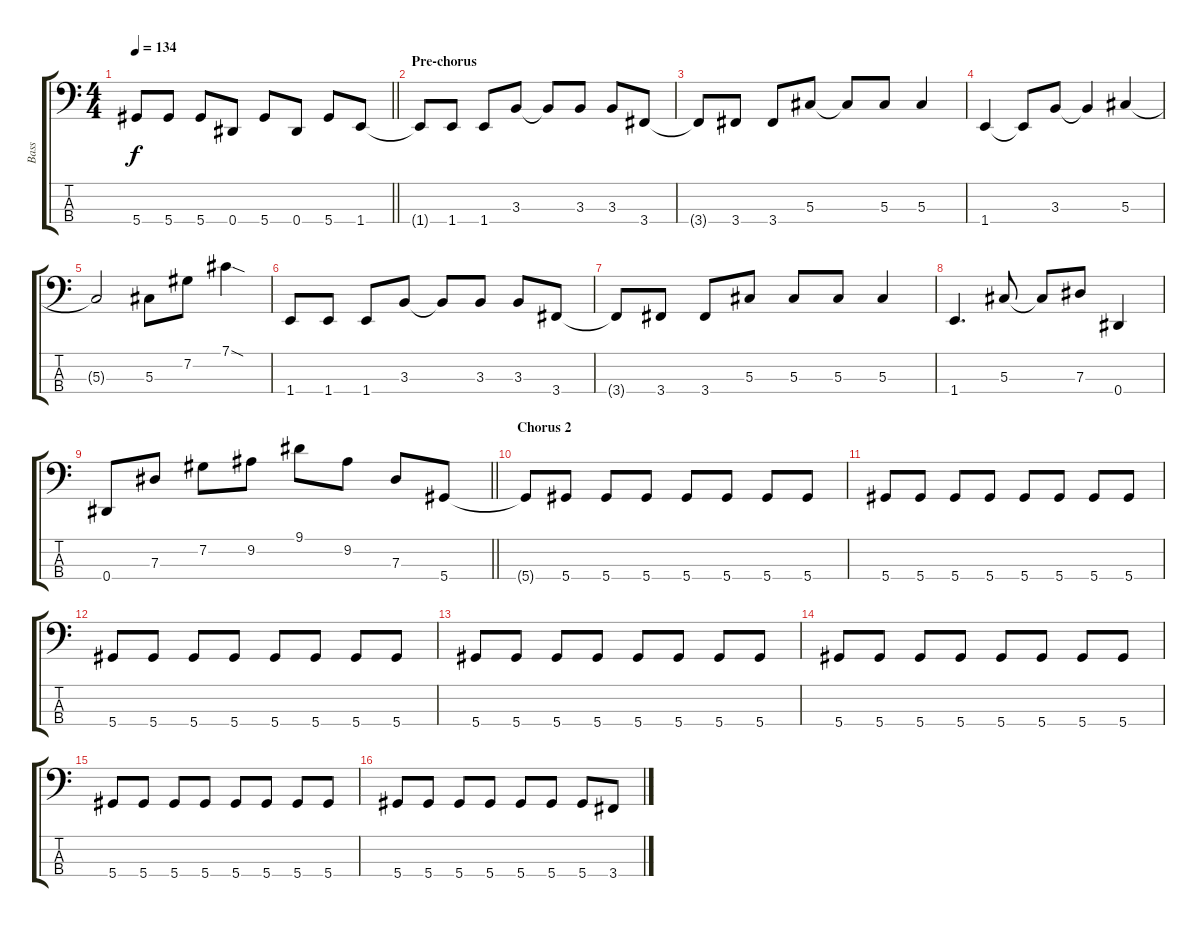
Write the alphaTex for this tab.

\track ("Bass" "Bass") {instrument electricbassfinger}
\staff {score tabs}
\tuning (Gb2 Db2 Ab1 Eb1) {hide}
\ts (4 4)
\tempo 134
\clef f4
\barLineRight lightlight
\ks c
5.4.8{dy f} 5.4.8 5.4.8 0.4.8 5.4.8 0.4.8 5.4.8 1.4.8 |
\section ("" "Pre-chorus")
1.4{t}.8 1.4.8 1.4.8 3.3.8 3.3{t}.8 3.3.8 3.3.8 3.4.8 |
3.4{t}.8 3.4.8 3.4.8 5.3.8 5.3{t}.8 5.3.8 5.3.4 |
1.4.4 1.4{t}.8 3.3.8 3.3{t}.4 5.3.4 |
5.3{t}.2 5.3.8 7.2.8 7.1{sod}.4 |
1.4.8 1.4.8 1.4.8 3.3.8 3.3{t}.8 3.3.8 3.3.8 3.4.8 |
3.4{t}.8 3.4.8 3.4.8 5.3.8 5.3.8 5.3.8 5.3.4 |
1.4.4{d} 5.3.8 5.3{t}.8 7.3.8 0.4.4 |
\barLineRight lightlight
0.4.8 7.3.8 7.2.8 9.2.8 9.1.8 9.2.8 7.3.8 5.4.8 |
\section ("" "Chorus 2")
5.4{t}.8 5.4.8 5.4.8 5.4.8 5.4.8 5.4.8 5.4.8 5.4.8 |
5.4.8 5.4.8 5.4.8 5.4.8 5.4.8 5.4.8 5.4.8 5.4.8 |
5.4.8 5.4.8 5.4.8 5.4.8 5.4.8 5.4.8 5.4.8 5.4.8 |
5.4.8 5.4.8 5.4.8 5.4.8 5.4.8 5.4.8 5.4.8 5.4.8 |
5.4.8 5.4.8 5.4.8 5.4.8 5.4.8 5.4.8 5.4.8 5.4.8 |
5.4.8 5.4.8 5.4.8 5.4.8 5.4.8 5.4.8 5.4.8 5.4.8 |
5.4.8 5.4.8 5.4.8 5.4.8 5.4.8 5.4.8 5.4.8 3.4.8
